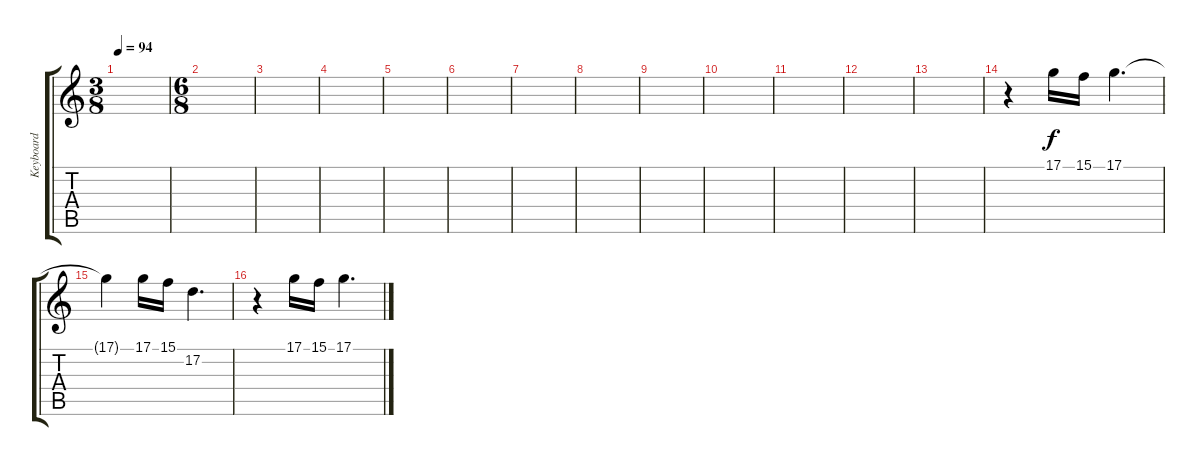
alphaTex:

\track ("Keyboard" "Keyboard") {instrument musicbox}
\staff {score tabs}
\tuning (D4 A3 F3 C3 G2 D2) {hide}
\ts (3 8)
\tempo 94
\clef g2
\ks c
|
\ts (6 8)
|
|
|
|
|
|
|
|
|
|
|
|
r.4 17.1.16 15.1.16 17.1.4{d} |
17.1{t}.4 17.1.16 15.1.16 17.2.4{d} |
r.4 17.1.16 15.1.16 17.1.4{d}
